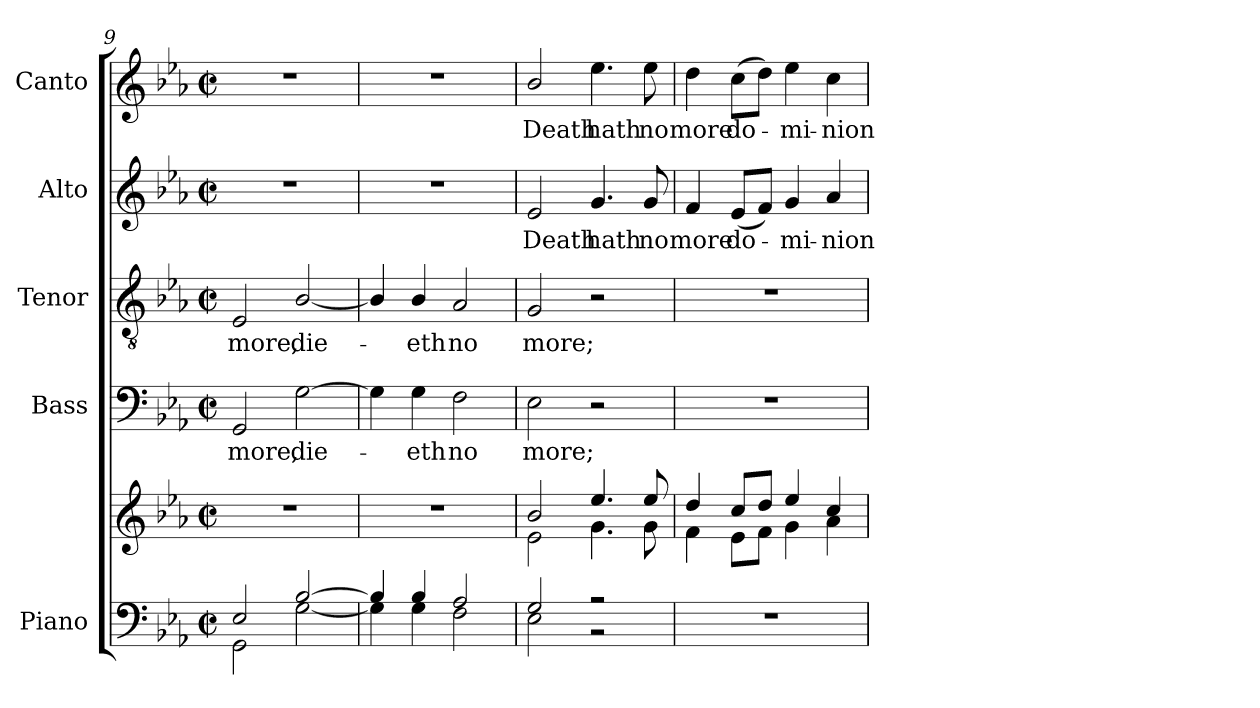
**kern	**kern	**kern	**text	**kern	**text	**kern	**text	**kern	**text
*part5	*part5	*part4	*part4	*part3	*part3	*part2	*part2	*part1	*part1
*staff6	*staff5	*staff4	*staff4	*staff3	*staff3	*staff2	*staff2	*staff1	*staff1
*I"Piano	*	*I"Bass	*	*I"Tenor	*	*I"Alto	*	*I"Canto	*
*I'Pno.	*	*I'B.	*	*I'T.	*	*I'A.	*	*	*
*clefF4	*clefG2	*clefF4	*	*clefGv2	*	*clefG2	*	*clefG2	*
*	*	*	*	*ITrd7c12	*	*	*	*	*
*k[b-e-a-]	*k[b-e-a-]	*k[b-e-a-]	*	*k[b-e-a-]	*	*k[b-e-a-]	*	*k[b-e-a-]	*
*E-:	*E-:	*E-:	*	*E-:	*	*E-:	*	*E-:	*
*M2/2	*M2/2	*M2/2	*	*M2/2	*	*M2/2	*	*M2/2	*
*met(c|)	*met(c|)	*met(c|)	*	*met(c|)	*	*met(c|)	*	*met(c|)	*
=9	=9	=9	=9	=9	=9	=9	=9	=9	=9
*^	*	*	*	*	*	*	*	*	*
!	!	!	!	!LO:LY:b:color=#000000	!	!	!	!	!	!
!	!	!	!	!	!	!LO:LY:b:color=#000000	!	!	!	!
2E-i/	2GGi\	1r	2GGi/	more,	2EE-i/	more,	1r	.	1r	.
!	!	!	!	!LO:LY:b:color=#000000	!	!	!	!	!	!
!	!	!	!	!	!	!LO:LY:b:color=#000000	!	!	!	!
[2B-i/	[2Gi\	.	[2Gi\	die-	[2BB-i/	die-	.	.	.	.
=10	=10	=10	=10	=10	=10	=10	=10	=10	=10	=10
4B-i/]	4Gi\]	1r	4Gi\]	.	4BB-i/]	.	1r	.	1r	.
!	!	!	!	!LO:LY:b:color=#000000	!	!	!	!	!	!
!	!	!	!	!	!	!LO:LY:b:color=#000000	!	!	!	!
4B-i/	4Gi\	.	4Gi\	-eth	4BB-i/	-eth	.	.	.	.
!	!	!	!	!LO:LY:b:color=#000000	!	!	!	!	!	!
!	!	!	!	!	!	!LO:LY:b:color=#000000	!	!	!	!
2A-i/	2Fi\	.	2Fi\	no	2AA-i/	no	.	.	.	.
=11	=11	=11	=11	=11	=11	=11	=11	=11	=11	=11
*	*	*^	*	*	*	*	*	*	*	*
!	!	!	!	!	!LO:LY:b:color=#000000	!	!	!	!	!	!
!	!	!	!	!	!	!	!LO:LY:b:color=#000000	!	!	!	!
!	!	!	!	!	!	!	!	!	!LO:LY:b:color=#000000	!	!
!	!	!	!	!	!	!	!	!	!	!	!LO:LY:b:color=#000000
2Gi/	2E-i\	2b-i/	2e-i\	2E-i\	more;	2GGi/	more;	2e-i/	Death	2b-i/	Death
!	!	!	!	!	!	!	!	!	!LO:LY:b:color=#000000	!	!
!	!	!	!	!	!	!	!	!	!	!	!LO:LY:b:color=#000000
2r	2r	4.ee-i/	4.gi\	2r	.	2r	.	4.gi/	hath	4.ee-i\	hath
!	!	!	!	!	!	!	!	!	!LO:LY:b:color=#000000	!	!
!	!	!	!	!	!	!	!	!	!	!	!LO:LY:b:color=#000000
.	.	8ee-i/	8gi\	.	.	.	.	8gi/	no	8ee-i\	no
*v	*v	*	*	*	*	*	*	*	*	*	*
=12	=12	=12	=12	=12	=12	=12	=12	=12	=12	=12
!	!	!	!	!	!	!	!	!LO:LY:b:color=#000000	!	!
!	!	!	!	!	!	!	!	!	!	!LO:LY:b:color=#000000
1r	4ddi/	4fi\	1r	.	1r	.	4fi/	more	4ddi\	more
!	!	!	!	!	!	!	!	!LO:LY:b:color=#000000	!	!
!	!	!	!	!	!	!	!	!	!	!LO:LY:b:color=#000000
.	8cci/L	8e-i\L	.	.	.	.	(8e-i/L	do-	(8cci\L	do-
.	8ddi/J	8fi\J	.	.	.	.	8fi/J)	.	8ddi\J)	.
!	!	!	!	!	!	!	!	!LO:LY:b:color=#000000	!	!
!	!	!	!	!	!	!	!	!	!	!LO:LY:b:color=#000000
.	4ee-i/	4gi\	.	.	.	.	4gi/	-mi-	4ee-i\	-mi-
!	!	!	!	!	!	!	!	!LO:LY:b:color=#000000	!	!
!	!	!	!	!	!	!	!	!	!	!LO:LY:b:color=#000000
.	4cci/	4a-i\	.	.	.	.	4a-i/	-nion	4cci\	-nion
*	*v	*v	*	*	*	*	*	*	*	*
=	=	=	=	=	=	=	=	=	=
*-	*-	*-	*-	*-	*-	*-	*-	*-	*-
